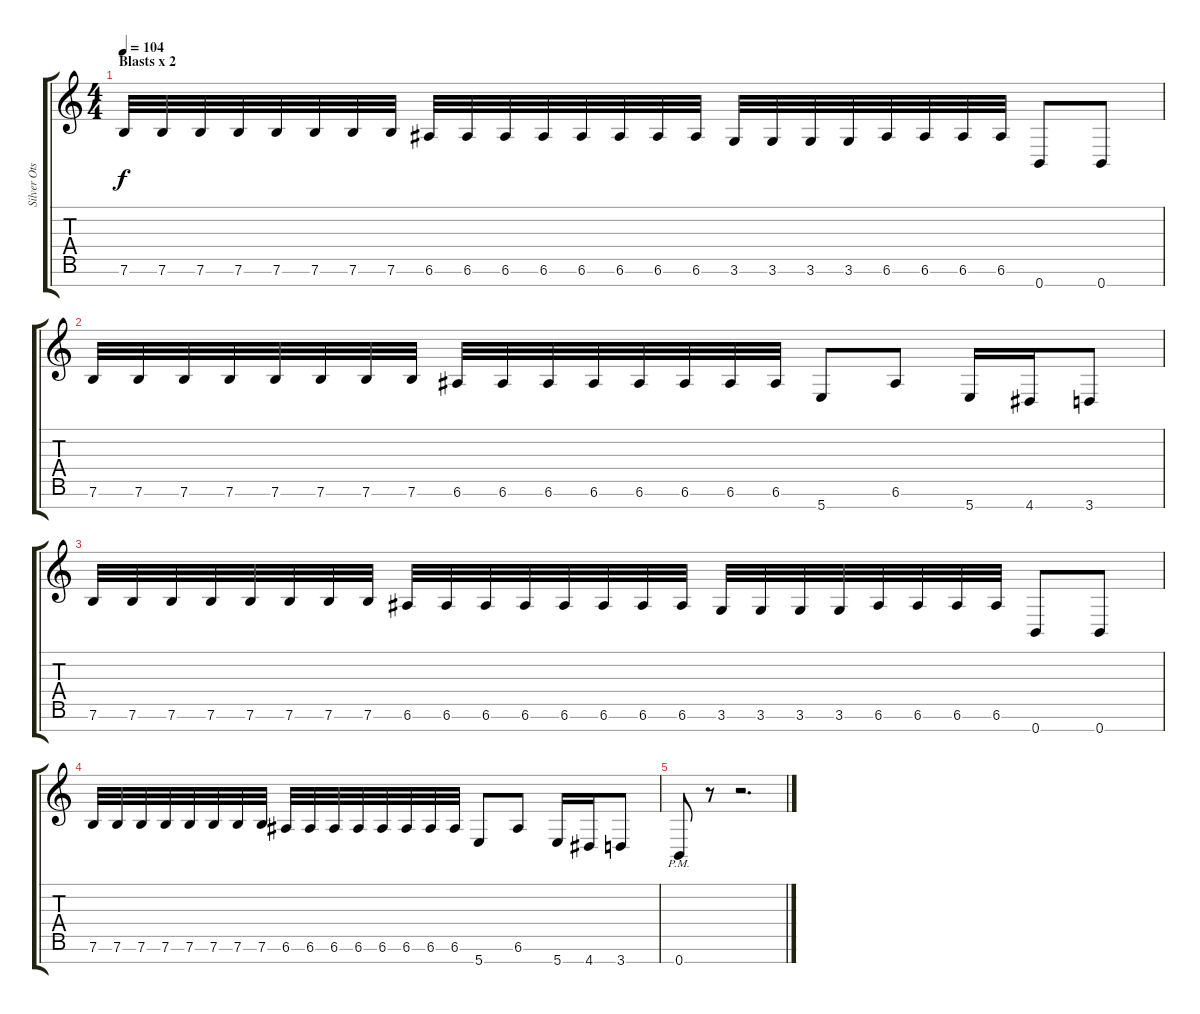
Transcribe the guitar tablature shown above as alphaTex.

\track ("Silver Ots" "Silver Ots") {instrument distortionguitar}
\staff {score tabs}
\tuning (E4 B3 G3 D3 A2 E2 B1) {hide}
\ts (4 4)
\section ("" "Blasts x 2")
\tempo 104
\clef g2
\ks c
7.6.32{dy f} 7.6.32 7.6.32 7.6.32 7.6.32 7.6.32 7.6.32 7.6.32 6.6.32 6.6.32 6.6.32 6.6.32 6.6.32 6.6.32 6.6.32 6.6.32 3.6.32 3.6.32 3.6.32 3.6.32 6.6.32 6.6.32 6.6.32 6.6.32 0.7.8 0.7.8 |
7.6.32 7.6.32 7.6.32 7.6.32 7.6.32 7.6.32 7.6.32 7.6.32 6.6.32 6.6.32 6.6.32 6.6.32 6.6.32 6.6.32 6.6.32 6.6.32 5.7.8 6.6.8 5.7.16 4.7.16 3.7.8 |
7.6.32 7.6.32 7.6.32 7.6.32 7.6.32 7.6.32 7.6.32 7.6.32 6.6.32 6.6.32 6.6.32 6.6.32 6.6.32 6.6.32 6.6.32 6.6.32 3.6.32 3.6.32 3.6.32 3.6.32 6.6.32 6.6.32 6.6.32 6.6.32 0.7.8 0.7.8 |
7.6.32 7.6.32 7.6.32 7.6.32 7.6.32 7.6.32 7.6.32 7.6.32 6.6.32 6.6.32 6.6.32 6.6.32 6.6.32 6.6.32 6.6.32 6.6.32 5.7.8 6.6.8 5.7.16 4.7.16 3.7.8 |
0.7{pm}.8 r.8 r.2{d}
